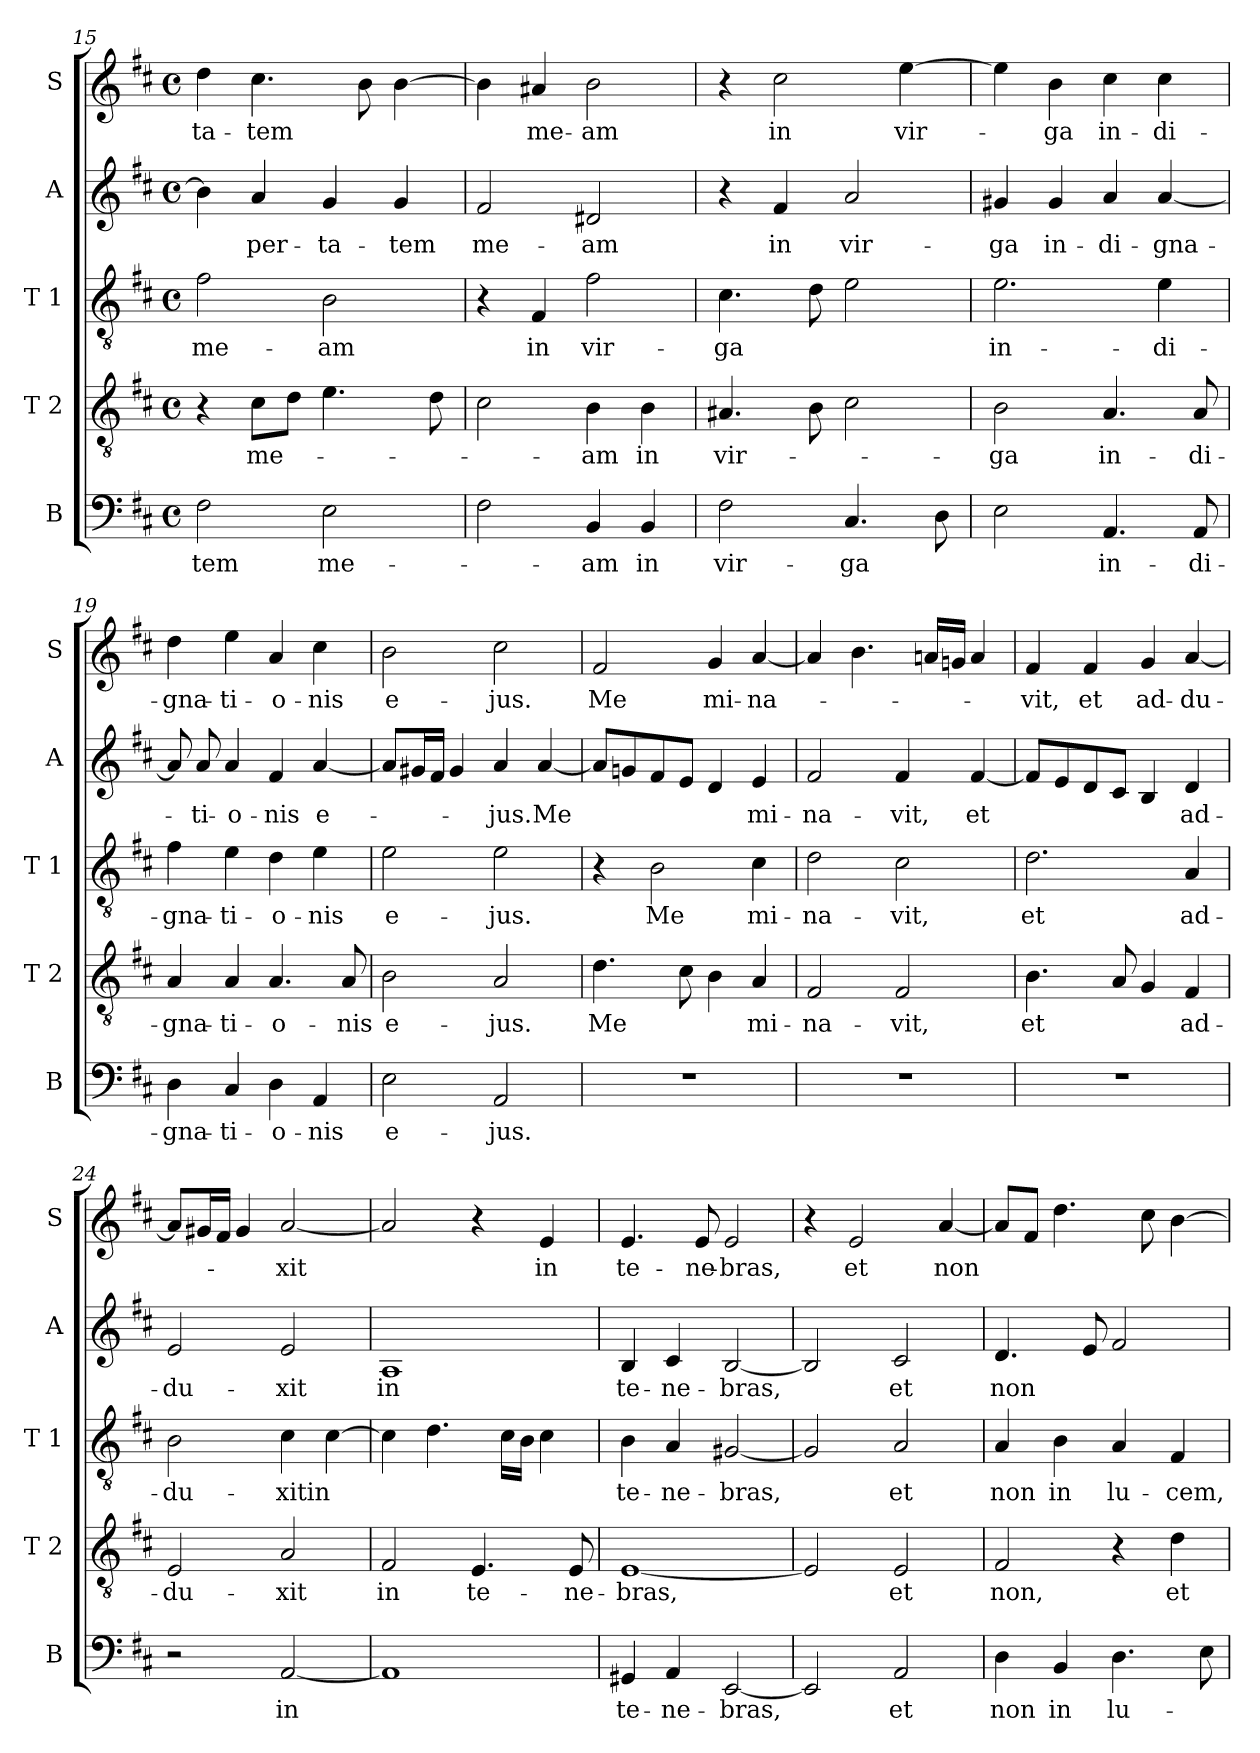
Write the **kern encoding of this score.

**kern	**text	**kern	**text	**kern	**text	**kern	**text	**kern	**text
*part5	*part5	*part4	*part4	*part3	*part3	*part2	*part2	*part1	*part1
*staff5	*staff5	*staff4	*staff4	*staff3	*staff3	*staff2	*staff2	*staff1	*staff1
*I"B	*	*I"T 2	*	*I"T 1	*	*I"A	*	*I"S	*
*I'B	*	*I'T 2	*	*I'T 1	*	*I'A	*	*I'S	*
*clefF4	*	*clefGv2	*	*clefGv2	*	*clefG2	*	*clefG2	*
*k[f#c#]	*	*k[f#c#]	*	*k[f#c#]	*	*k[f#c#]	*	*k[f#c#]	*
*b:	*	*b:	*	*b:	*	*b:	*	*b:	*
*M4/4	*	*M4/4	*	*M4/4	*	*M4/4	*	*M4/4	*
*met(c)	*	*met(c)	*	*met(c)	*	*met(c)	*	*met(c)	*
=15	=15	=15	=15	=15	=15	=15	=15	=15	=15
!	!LO:LY:b	!	!	!	!LO:LY:b	!	!	!	!LO:LY:b
2F#\	-tem	4r	.	2f#\	me-	4b\]	.	4dd\	-ta-
!	!	!	!LO:LY:b	!	!	!	!LO:LY:b	!	!LO:LY:b
.	.	8c#\L	me-	.	.	4a/	-per-	4.cc#\	-tem
.	.	8d\J	.	.	.	.	.	.	.
!	!LO:LY:b	!	!	!	!LO:LY:b	!	!LO:LY:b	!	!
2E\	me-	4.e\	.	2B\	-am	4g/	-ta-	.	.
.	.	.	.	.	.	.	.	8b\	.
!	!	!	!	!	!	!	!LO:LY:b	!	!
.	.	.	.	.	.	4g/	-tem	[4b\	.
.	.	8d\	.	.	.	.	.	.	.
=16	=16	=16	=16	=16	=16	=16	=16	=16	=16
!	!	!	!	!	!	!	!LO:LY:b	!	!
2F#\	.	2c#\	.	4r	.	2f#/	me-	4b\]	.
!	!	!	!	!	!LO:LY:b	!	!	!	!LO:LY:b
.	.	.	.	4F#/	in	.	.	4a#X/	me-
!	!LO:LY:b	!	!LO:LY:b	!	!LO:LY:b	!	!LO:LY:b	!	!LO:LY:b
4BB/	-am	4B\	-am	2f#\	vir-	2d#X/	-am	2b\	-am
!	!LO:LY:b	!	!LO:LY:b	!	!	!	!	!	!
4BB/	in	4B\	in	.	.	.	.	.	.
!!LO:PB:g=z
=17	=17	=17	=17	=17	=17	=17	=17	=17	=17
!	!LO:LY:b	!	!LO:LY:b	!	!LO:LY:b	!	!	!	!
2F#\	vir-	4.A#X/	vir-	4.c#\	-ga	4r	.	4r	.
!	!	!	!	!	!	!	!LO:LY:b	!	!LO:LY:b
.	.	.	.	.	.	4f#/	in	2cc#\	in
.	.	8B\	.	8d\	.	.	.	.	.
!	!LO:LY:b	!	!	!	!	!	!LO:LY:b	!	!
4.C#/	-ga	2c#\	.	2e\	.	2a/	vir-	.	.
!	!	!	!	!	!	!	!	!	!LO:LY:b
.	.	.	.	.	.	.	.	[4ee\	vir-
8D\	.	.	.	.	.	.	.	.	.
=18	=18	=18	=18	=18	=18	=18	=18	=18	=18
!	!	!	!LO:LY:b	!	!LO:LY:b	!	!LO:LY:b	!	!
2E\	.	2B\	-ga	2.e\	in-	4g#X/	-ga	4ee\]	.
!	!	!	!	!	!	!	!LO:LY:b	!	!LO:LY:b
.	.	.	.	.	.	4g#/	in-	4b\	-ga
!	!LO:LY:b	!	!LO:LY:b	!	!	!	!LO:LY:b	!	!LO:LY:b
4.AA/	in-	4.A/	in-	.	.	4a/	-di-	4cc#\	in-
!	!	!	!	!	!LO:LY:b	!	!LO:LY:b	!	!LO:LY:b
.	.	.	.	4e\	-di-	[4a/	-gna-	4cc#\	-di-
!	!LO:LY:b	!	!LO:LY:b	!	!	!	!	!	!
8AA/	-di-	8A/	-di-	.	.	.	.	.	.
=19	=19	=19	=19	=19	=19	=19	=19	=19	=19
!	!LO:LY:b	!	!LO:LY:b	!	!LO:LY:b	!	!	!	!LO:LY:b
4D\	-gna-	4A/	-gna-	4f#\	-gna-	8a/]	.	4dd\	-gna-
!	!	!	!	!	!	!	!LO:LY:b	!	!
.	.	.	.	.	.	8a/	-ti-	.	.
!	!LO:LY:b	!	!LO:LY:b	!	!LO:LY:b	!	!LO:LY:b	!	!LO:LY:b
4C#/	-ti-	4A/	-ti-	4e\	-ti-	4a/	-o-	4ee\	-ti-
!	!LO:LY:b	!	!LO:LY:b	!	!LO:LY:b	!	!LO:LY:b	!	!LO:LY:b
4D\	-o-	4.A/	-o-	4d\	-o-	4f#/	-nis	4a/	-o-
!	!LO:LY:b	!	!	!	!LO:LY:b	!	!LO:LY:b	!	!LO:LY:b
4AA/	-nis	.	.	4e\	-nis	[4a/	e-	4cc#\	-nis
!	!	!	!LO:LY:b	!	!	!	!	!	!
.	.	8A/	-nis	.	.	.	.	.	.
=20	=20	=20	=20	=20	=20	=20	=20	=20	=20
!	!LO:LY:b	!	!LO:LY:b	!	!LO:LY:b	!	!	!	!LO:LY:b
2E\	e-	2B\	e-	2e\	e-	8a/L]	.	2b\	e-
.	.	.	.	.	.	16g#X/L	.	.	.
.	.	.	.	.	.	16f#/JJ	.	.	.
.	.	.	.	.	.	4g#/	.	.	.
!	!LO:LY:b	!	!LO:LY:b	!	!LO:LY:b	!	!LO:LY:b	!	!LO:LY:b
2AA/	-jus.	2A/	-jus.	2e\	-jus.	4a/	-jus.	2cc#\	-jus.
!	!	!	!	!	!	!	!LO:LY:b	!	!
.	.	.	.	.	.	[4a/	Me	.	.
=21	=21	=21	=21	=21	=21	=21	=21	=21	=21
!	!	!	!LO:LY:b	!	!	!	!	!	!LO:LY:b
1r	.	4.d\	Me	4r	.	8a/L]	.	2f#/	Me
.	.	.	.	.	.	8gn/	.	.	.
!	!	!	!	!	!LO:LY:b	!	!	!	!
.	.	.	.	2B\	Me	8f#/	.	.	.
.	.	8c#\	.	.	.	8e/J	.	.	.
!	!	!	!	!	!	!	!	!	!LO:LY:b
.	.	4B\	.	.	.	4d/	.	4g/	mi-
!	!	!	!LO:LY:b	!	!LO:LY:b	!	!LO:LY:b	!	!LO:LY:b
.	.	4A/	mi-	4c#\	mi-	4e/	mi-	[4a/	-na-
=22	=22	=22	=22	=22	=22	=22	=22	=22	=22
!	!	!	!LO:LY:b	!	!LO:LY:b	!	!LO:LY:b	!	!
1r	.	2F#/	-na-	2d\	-na-	2f#/	-na-	4a/]	.
.	.	.	.	.	.	.	.	4.b\	.
!	!	!	!LO:LY:b	!	!LO:LY:b	!	!LO:LY:b	!	!
.	.	2F#/	-vit,	2c#\	-vit,	4f#/	-vit,	.	.
.	.	.	.	.	.	.	.	16an/LL	.
.	.	.	.	.	.	.	.	16gn/JJ	.
!	!	!	!	!	!	!	!LO:LY:b	!	!
.	.	.	.	.	.	[4f#/	et	4a/	.
!!LO:LB:g=z
=23	=23	=23	=23	=23	=23	=23	=23	=23	=23
!	!	!	!LO:LY:b	!	!LO:LY:b	!	!	!	!LO:LY:b
1r	.	4.B\	et	2.d\	et	8f#/L]	.	4f#/	-vit,
.	.	.	.	.	.	8e/	.	.	.
!	!	!	!	!	!	!	!	!	!LO:LY:b
.	.	.	.	.	.	8d/	.	4f#/	et
.	.	8A/	.	.	.	8c#/J	.	.	.
!	!	!	!	!	!	!	!	!	!LO:LY:b
.	.	4G/	.	.	.	4B/	.	4g/	ad-
!	!	!	!LO:LY:b	!	!LO:LY:b	!	!LO:LY:b	!	!LO:LY:b
.	.	4F#/	ad-	4A/	ad-	4d/	ad-	[4a/	-du-
=24	=24	=24	=24	=24	=24	=24	=24	=24	=24
!	!	!	!LO:LY:b	!	!LO:LY:b	!	!LO:LY:b	!	!
2r	.	2E/	-du-	2B\	-du-	2e/	-du-	8a/L]	.
.	.	.	.	.	.	.	.	16g#X/L	.
.	.	.	.	.	.	.	.	16f#/JJ	.
.	.	.	.	.	.	.	.	4g#/	.
!	!LO:LY:b	!	!LO:LY:b	!	!LO:LY:b	!	!LO:LY:b	!	!LO:LY:b
[2AA/	in	2A/	-xit	4c#\	-xit	2e/	-xit	[2a/	-xit
!	!	!	!	!	!LO:LY:b	!	!	!	!
.	.	.	.	[4c#\	in	.	.	.	.
=25	=25	=25	=25	=25	=25	=25	=25	=25	=25
!	!	!	!LO:LY:b	!	!	!	!LO:LY:b	!	!
1AA]	.	2F#/	in	4c#\]	.	1A	in	2a/]	.
.	.	.	.	4.d\	.	.	.	.	.
!	!	!	!LO:LY:b	!	!	!	!	!	!
.	.	4.E/	te-	.	.	.	.	4r	.
.	.	.	.	16c#\LL	.	.	.	.	.
.	.	.	.	16B\JJ	.	.	.	.	.
!	!	!	!	!	!	!	!	!	!LO:LY:b
.	.	.	.	4c#\	.	.	.	4e/	in
!	!	!	!LO:LY:b	!	!	!	!	!	!
.	.	8E/	-ne-	.	.	.	.	.	.
=26	=26	=26	=26	=26	=26	=26	=26	=26	=26
!	!LO:LY:b	!	!LO:LY:b	!	!LO:LY:b	!	!LO:LY:b	!	!LO:LY:b
4GG#X/	te-	[1E	-bras,	4B\	te-	4B/	te-	4.e/	te-
!	!LO:LY:b	!	!	!	!LO:LY:b	!	!LO:LY:b	!	!
4AA/	-ne-	.	.	4A/	-ne-	4c#/	-ne-	.	.
!	!	!	!	!	!	!	!	!	!LO:LY:b
.	.	.	.	.	.	.	.	8e/	-ne-
!	!LO:LY:b	!	!	!	!LO:LY:b	!	!LO:LY:b	!	!LO:LY:b
[2EE/	-bras,	.	.	[2G#X/	-bras,	[2B/	-bras,	2e/	-bras,
=27	=27	=27	=27	=27	=27	=27	=27	=27	=27
2EE/]	.	2E/]	.	2G#/]	.	2B/]	.	4r	.
!	!	!	!	!	!	!	!	!	!LO:LY:b
.	.	.	.	.	.	.	.	2e/	et
!	!LO:LY:b	!	!LO:LY:b	!	!LO:LY:b	!	!LO:LY:b	!	!
2AA/	et	2E/	et	2A/	et	2c#/	et	.	.
!	!	!	!	!	!	!	!	!	!LO:LY:b
.	.	.	.	.	.	.	.	[4a/	non
=28	=28	=28	=28	=28	=28	=28	=28	=28	=28
!	!LO:LY:b	!	!LO:LY:b	!	!LO:LY:b	!	!LO:LY:b	!	!
4D\	non	2F#/	non,	4A/	non	4.d/	non	8a/L]	.
.	.	.	.	.	.	.	.	8f#/J	.
!	!LO:LY:b	!	!	!	!LO:LY:b	!	!	!	!
4BB/	in	.	.	4B\	in	.	.	4.dd\	.
.	.	.	.	.	.	8e/	.	.	.
!	!LO:LY:b	!	!	!	!LO:LY:b	!	!	!	!
4.D\	lu-	4r	.	4A/	lu-	2f#/	.	.	.
.	.	.	.	.	.	.	.	8cc#\	.
!	!	!	!LO:LY:b	!	!LO:LY:b	!	!	!	!
.	.	4d\	et	4F#/	-cem,	.	.	[4b\	.
8E\	.	.	.	.	.	.	.	.	.
=	=	=	=	=	=	=	=	=	=
*-	*-	*-	*-	*-	*-	*-	*-	*-	*-
